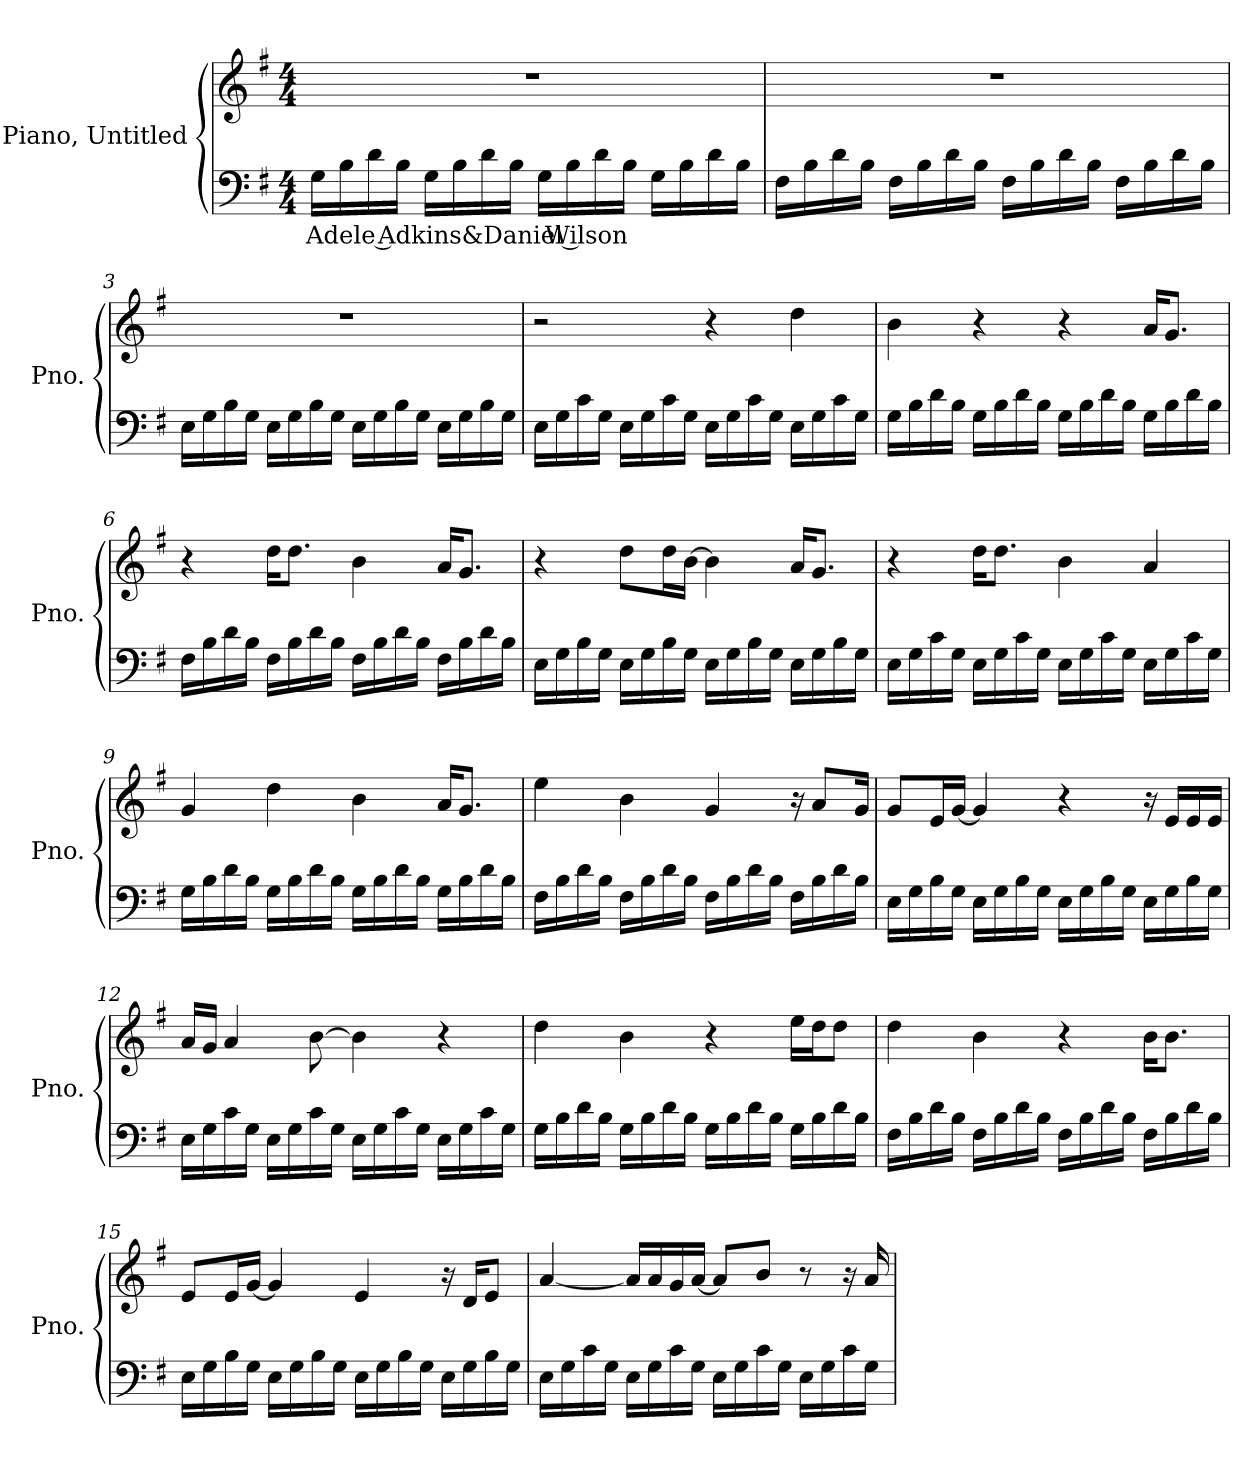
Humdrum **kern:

**kern	**text	**kern
*part2	*part2	*part1
*staff2	*staff2	*staff1
*I"Piano, Untitled	*	*I"Piano, Untitled
*I'Pno.	*	*I'Pno.
*clefF4	*	*clefG2
*k[f#]	*	*k[f#]
*M4/4	*	*M4/4
*MM68	*	*MM68
=1	=1	=1
!	!LO:LY:b	!
16G\LL	Adele Adkins&Daniel Wilson	1r
16B\	.	.
16d\	.	.
16B\JJ	.	.
16G\LL	.	.
16B\	.	.
16d\	.	.
16B\JJ	.	.
16G\LL	.	.
16B\	.	.
16d\	.	.
16B\JJ	.	.
16G\LL	.	.
16B\	.	.
16d\	.	.
16B\JJ	.	.
!!LO:LB:g=z
=2	=2	=2
16F#\LL	.	1r
16B\	.	.
16d\	.	.
16B\JJ	.	.
16F#\LL	.	.
16B\	.	.
16d\	.	.
16B\JJ	.	.
16F#\LL	.	.
16B\	.	.
16d\	.	.
16B\JJ	.	.
16F#\LL	.	.
16B\	.	.
16d\	.	.
16B\JJ	.	.
=3	=3	=3
16E\LL	.	1r
16G\	.	.
16B\	.	.
16G\JJ	.	.
16E\LL	.	.
16G\	.	.
16B\	.	.
16G\JJ	.	.
16E\LL	.	.
16G\	.	.
16B\	.	.
16G\JJ	.	.
16E\LL	.	.
16G\	.	.
16B\	.	.
16G\JJ	.	.
!!LO:LB:g=z
=4	=4	=4
16E\LL	.	2r
16G\	.	.
16c\	.	.
16G\JJ	.	.
16E\LL	.	.
16G\	.	.
16c\	.	.
16G\JJ	.	.
16E\LL	.	4r
16G\	.	.
16c\	.	.
16G\JJ	.	.
16E\LL	.	4dd\
16G\	.	.
16c\	.	.
16G\JJ	.	.
=5	=5	=5
16G\LL	.	4b\
16B\	.	.
16d\	.	.
16B\JJ	.	.
16G\LL	.	4r
16B\	.	.
16d\	.	.
16B\JJ	.	.
16G\LL	.	4r
16B\	.	.
16d\	.	.
16B\JJ	.	.
16G\LL	.	16a/KL
16B\	.	8.g/J
16d\	.	.
16B\JJ	.	.
!!LO:LB:g=z
=6	=6	=6
16F#\LL	.	4r
16B\	.	.
16d\	.	.
16B\JJ	.	.
16F#\LL	.	16dd\KL
16B\	.	8.dd\J
16d\	.	.
16B\JJ	.	.
16F#\LL	.	4b\
16B\	.	.
16d\	.	.
16B\JJ	.	.
16F#\LL	.	16a/KL
16B\	.	8.g/J
16d\	.	.
16B\JJ	.	.
=7	=7	=7
16E\LL	.	4r
16G\	.	.
16B\	.	.
16G\JJ	.	.
16E\LL	.	8dd\L
16G\	.	.
16B\	.	16dd\L
16G\JJ	.	[16b\JJ
16E\LL	.	4b\]
16G\	.	.
16B\	.	.
16G\JJ	.	.
16E\LL	.	16a/KL
16G\	.	8.g/J
16B\	.	.
16G\JJ	.	.
!!LO:LB:g=z
=8	=8	=8
16E\LL	.	4r
16G\	.	.
16c\	.	.
16G\JJ	.	.
16E\LL	.	16dd\KL
16G\	.	8.dd\J
16c\	.	.
16G\JJ	.	.
16E\LL	.	4b\
16G\	.	.
16c\	.	.
16G\JJ	.	.
16E\LL	.	4a/
16G\	.	.
16c\	.	.
16G\JJ	.	.
=9	=9	=9
16G\LL	.	4g/
16B\	.	.
16d\	.	.
16B\JJ	.	.
16G\LL	.	4dd\
16B\	.	.
16d\	.	.
16B\JJ	.	.
16G\LL	.	4b\
16B\	.	.
16d\	.	.
16B\JJ	.	.
16G\LL	.	16a/KL
16B\	.	8.g/J
16d\	.	.
16B\JJ	.	.
!!LO:LB:g=z
=10	=10	=10
16F#\LL	.	4ee\
16B\	.	.
16d\	.	.
16B\JJ	.	.
16F#\LL	.	4b\
16B\	.	.
16d\	.	.
16B\JJ	.	.
16F#\LL	.	4g/
16B\	.	.
16d\	.	.
16B\JJ	.	.
16F#\LL	.	16r
16B\	.	8a/L
16d\	.	.
16B\JJ	.	16g/Jk
=11	=11	=11
16E\LL	.	8g/L
16G\	.	.
16B\	.	16e/L
16G\JJ	.	[16g/JJ
16E\LL	.	4g/]
16G\	.	.
16B\	.	.
16G\JJ	.	.
16E\LL	.	4r
16G\	.	.
16B\	.	.
16G\JJ	.	.
16E\LL	.	16r
16G\	.	16e/LL
16B\	.	16e/
16G\JJ	.	16e/JJ
!!LO:PB:g=z
=12	=12	=12
16E\LL	.	16a/LL
16G\	.	16g/JJ
16c\	.	4a/
16G\JJ	.	.
16E\LL	.	.
16G\	.	.
16c\	.	[8b\
16G\JJ	.	.
16E\LL	.	4b\]
16G\	.	.
16c\	.	.
16G\JJ	.	.
16E\LL	.	4r
16G\	.	.
16c\	.	.
16G\JJ	.	.
=13	=13	=13
16G\LL	.	4dd\
16B\	.	.
16d\	.	.
16B\JJ	.	.
16G\LL	.	4b\
16B\	.	.
16d\	.	.
16B\JJ	.	.
16G\LL	.	4r
16B\	.	.
16d\	.	.
16B\JJ	.	.
16G\LL	.	16ee\LL
16B\	.	16dd\J
16d\	.	8dd\J
16B\JJ	.	.
!!LO:LB:g=z
=14	=14	=14
16F#\LL	.	4dd\
16B\	.	.
16d\	.	.
16B\JJ	.	.
16F#\LL	.	4b\
16B\	.	.
16d\	.	.
16B\JJ	.	.
16F#\LL	.	4r
16B\	.	.
16d\	.	.
16B\JJ	.	.
16F#\LL	.	16b\KL
16B\	.	8.b\J
16d\	.	.
16B\JJ	.	.
=15	=15	=15
16E\LL	.	8e/L
16G\	.	.
16B\	.	16e/L
16G\JJ	.	[16g/JJ
16E\LL	.	4g/]
16G\	.	.
16B\	.	.
16G\JJ	.	.
16E\LL	.	4e/
16G\	.	.
16B\	.	.
16G\JJ	.	.
16E\LL	.	16r
16G\	.	16d/KL
16B\	.	8e/J
16G\JJ	.	.
!!LO:LB:g=z
=16	=16	=16
16E\LL	.	[4a/
16G\	.	.
16c\	.	.
16G\JJ	.	.
16E\LL	.	16a/LL]
16G\	.	16a/
16c\	.	16g/
16G\JJ	.	[16a/JJ
16E\LL	.	8a/L]
16G\	.	.
16c\	.	8b/J
16G\JJ	.	.
16E\LL	.	8r
16G\	.	.
16c\	.	16r
16G\JJ	.	16a/
=	=	=
*-	*-	*-
